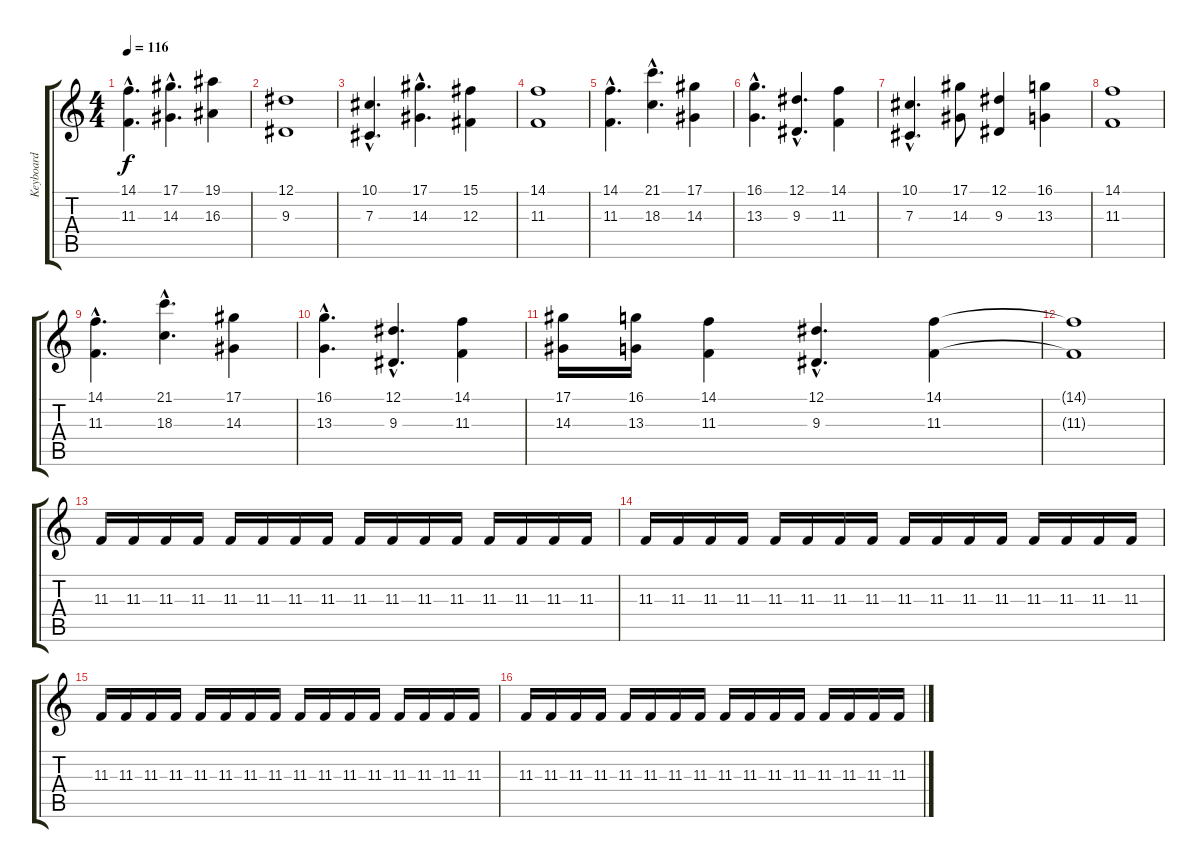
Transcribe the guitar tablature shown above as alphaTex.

\track ("Keyboard" "Keyboard") {instrument shamisen}
\staff {score tabs}
\tuning (Eb4 Bb3 Gb3 Db3 Ab2 Eb2) {hide}
\ts (4 4)
\tempo 116
\clef g2
\ks c
(14.1{hac} 11.3{hac}).4{d dy f volume 15 balance 8 instrument vibraphone} (17.1{hac} 14.3{hac}).4{d} (19.1 16.3).4 |
(12.1 9.3).1 |
(10.1{hac} 7.3{hac}).4{d} (17.1{hac} 14.3{hac}).4{d} (15.1 12.3).4 |
(14.1 11.3).1 |
(14.1{hac} 11.3{hac}).4{d} (21.1{hac} 18.3{hac}).4{d} (17.1 14.3).4 |
(16.1{hac} 13.3{hac}).4{d} (12.1{hac} 9.3{hac}).4{d} (14.1 11.3).4 |
(10.1{hac} 7.3{hac}).4{d} (17.1 14.3).8 (12.1 9.3).4 (16.1 13.3).4 |
(14.1 11.3).1 |
(14.1{hac} 11.3{hac}).4{d} (21.1{hac} 18.3{hac}).4{d} (17.1 14.3).4 |
(16.1{hac} 13.3{hac}).4{d} (12.1{hac} 9.3{hac}).4{d} (14.1 11.3).4 |
(17.1 14.3).16 (16.1 13.3).16 (14.1 11.3).4 (12.1{hac} 9.3{hac}).4{d} (14.1 11.3).4 |
(14.1{t} 11.3{t}).1 |
11.3.16{volume 8 balance 12 instrument shamisen} 11.3.16 11.3.16 11.3.16 11.3.16 11.3.16 11.3.16 11.3.16 11.3.16 11.3.16 11.3.16 11.3.16 11.3.16 11.3.16 11.3.16 11.3.16 |
11.3.16 11.3.16 11.3.16 11.3.16 11.3.16 11.3.16 11.3.16 11.3.16 11.3.16 11.3.16 11.3.16 11.3.16 11.3.16 11.3.16 11.3.16 11.3.16 |
11.3.16 11.3.16 11.3.16 11.3.16 11.3.16 11.3.16 11.3.16 11.3.16 11.3.16 11.3.16 11.3.16 11.3.16 11.3.16 11.3.16 11.3.16 11.3.16 |
11.3.16 11.3.16 11.3.16 11.3.16 11.3.16 11.3.16 11.3.16 11.3.16 11.3.16 11.3.16 11.3.16 11.3.16 11.3.16 11.3.16 11.3.16 11.3.16
